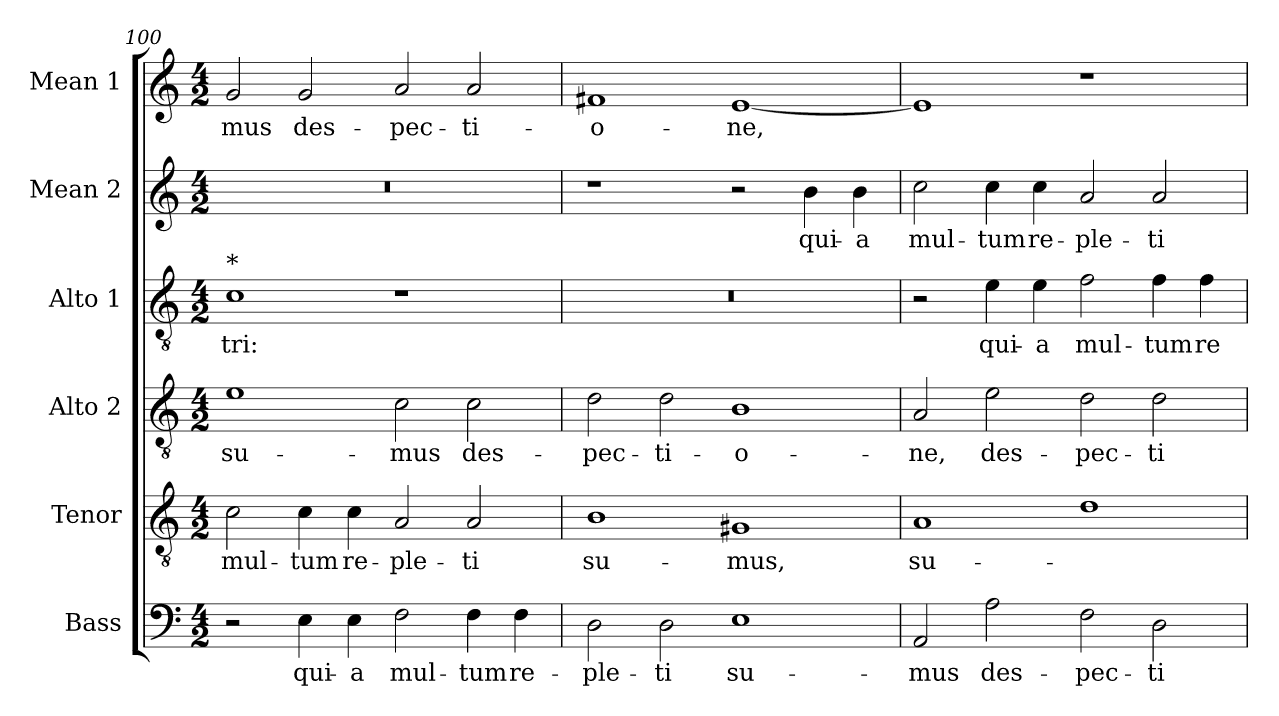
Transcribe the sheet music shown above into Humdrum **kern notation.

**kern	**text	**kern	**text	**kern	**text	**kern	**text	**kern	**text	**kern	**text
*part6	*part6	*part5	*part5	*part4	*part4	*part3	*part3	*part2	*part2	*part1	*part1
*staff6	*staff6	*staff5	*staff5	*staff4	*staff4	*staff3	*staff3	*staff2	*staff2	*staff1	*staff1
*I"Bass	*	*I"Tenor	*	*I"Alto 2	*	*I"Alto 1	*	*I"Mean 2	*	*I"Mean 1	*
*I'B.	*	*I'T.	*	*I'A2.	*	*I'A1	*	*I'M2.	*	*I'M1.	*
*clefF4	*	*clefGv2	*	*clefGv2	*	*clefGv2	*	*clefG2	*	*clefG2	*
*	*	*ITrd7c12	*	*ITrd7c12	*	*ITrd7c12	*	*	*	*	*
*k[]	*	*k[]	*	*k[]	*	*k[]	*	*k[]	*	*k[]	*
*a:	*	*a:	*	*a:	*	*a:	*	*a:	*	*a:	*
*M4/2	*	*M4/2	*	*M4/2	*	*M4/2	*	*M4/2	*	*M4/2	*
=100	=100	=100	=100	=100	=100	=100	=100	=100	=100	=100	=100
!	!	!	!LO:LY:b:color=#000000	!	!	!	!	!	!	!	!
!	!	!	!	!	!LO:LY:b:color=#000000	!	!	!	!	!	!
!	!	!	!	!	!	!	!LO:LY:b:color=#000000	!LO:N:vis=1	!	!	!
!	!	!	!	!	!	!LO:TX:t=*	!	!	!	!	!
!	!	!	!	!	!	!	!	!	!	!	!LO:LY:b:color=#000000
2r	.	2Ci\	mul-	1Ei	su-	1Ci	-tri:	0r	.	2gi/	-mus
!	!LO:LY:b:color=#000000	!	!	!	!	!	!	!	!	!	!
!	!	!	!LO:LY:b:color=#000000	!	!	!	!	!	!	!	!
!	!	!	!	!	!	!	!	!	!	!	!LO:LY:b:color=#000000
4Ei\	qui-	4Ci\	-tum	.	.	.	.	.	.	2gi/	des-
!	!LO:LY:b:color=#000000	!	!	!	!	!	!	!	!	!	!
!	!	!	!LO:LY:b:color=#000000	!	!	!	!	!	!	!	!
4Ei\	-a	4Ci\	re-	.	.	.	.	.	.	.	.
!	!LO:LY:b:color=#000000	!	!	!	!	!	!	!	!	!	!
!	!	!	!LO:LY:b:color=#000000	!	!	!	!	!	!	!	!
!	!	!	!	!	!LO:LY:b:color=#000000	!	!	!	!	!	!
!	!	!	!	!	!	!	!	!	!	!	!LO:LY:b:color=#000000
2Fi\	mul-	2AAi/	-ple-	2Ci\	-mus	1r	.	.	.	2ai/	-pec-
!	!LO:LY:b:color=#000000	!	!	!	!	!	!	!	!	!	!
!	!	!	!LO:LY:b:color=#000000	!	!	!	!	!	!	!	!
!	!	!	!	!	!LO:LY:b:color=#000000	!	!	!	!	!	!
!	!	!	!	!	!	!	!	!	!	!	!LO:LY:b:color=#000000
4Fi\	-tum	2AAi/	-ti	2Ci\	des-	.	.	.	.	2ai/	-ti-
!	!LO:LY:b:color=#000000	!	!	!	!	!	!	!	!	!	!
4Fi\	re-	.	.	.	.	.	.	.	.	.	.
=101	=101	=101	=101	=101	=101	=101	=101	=101	=101	=101	=101
!	!LO:LY:b:color=#000000	!	!	!	!	!	!	!	!	!	!
!	!	!	!LO:LY:b:color=#000000	!	!	!	!	!	!	!	!
!	!	!	!	!	!LO:LY:b:color=#000000	!LO:N:vis=1	!	!	!	!	!
!	!	!	!	!	!	!	!	!	!	!	!LO:LY:b:color=#000000
2Di\	-ple-	1BBi	su-	2Di\	-pec-	0r	.	1r	.	1f#Xi	-o-
!	!LO:LY:b:color=#000000	!	!	!	!	!	!	!	!	!	!
!	!	!	!	!	!LO:LY:b:color=#000000	!	!	!	!	!	!
2Di\	-ti	.	.	2Di\	-ti-	.	.	.	.	.	.
!	!LO:LY:b:color=#000000	!	!	!	!	!	!	!	!	!	!
!	!	!	!LO:LY:b:color=#000000	!	!	!	!	!	!	!	!
!	!	!	!	!	!LO:LY:b:color=#000000	!	!	!	!	!	!
!	!	!	!	!	!	!	!	!	!	!	!LO:LY:b:color=#000000
1Ei	su-	1GG#Xi	-mus,	1BBi	-o-	.	.	2r	.	[<1ei	-ne,
!	!	!	!	!	!	!	!	!	!LO:LY:b:color=#000000	!	!
.	.	.	.	.	.	.	.	4bi\	qui-	.	.
!	!	!	!	!	!	!	!	!	!LO:LY:b:color=#000000	!	!
.	.	.	.	.	.	.	.	4bi\	-a	.	.
!!LO:LB:g=z
=102	=102	=102	=102	=102	=102	=102	=102	=102	=102	=102	=102
!	!LO:LY:b:color=#000000	!	!	!	!	!	!	!	!	!	!
!	!	!	!LO:LY:b:color=#000000	!	!	!	!	!	!	!	!
!	!	!	!	!	!LO:LY:b:color=#000000	!	!	!	!	!	!
!	!	!	!	!	!	!	!	!	!LO:LY:b:color=#000000	!	!
2AAi/	-mus	1AAi	su-	2AAi/	-ne,	2r	.	2cci\	mul-	1ei]	.
!	!LO:LY:b:color=#000000	!	!	!	!	!	!	!	!	!	!
!	!	!	!	!	!LO:LY:b:color=#000000	!	!	!	!	!	!
!	!	!	!	!	!	!	!LO:LY:b:color=#000000	!	!	!	!
!	!	!	!	!	!	!	!	!	!LO:LY:b:color=#000000	!	!
2Ai\	des-	.	.	2Ei\	des-	4Ei\	qui-	4cci\	-tum	.	.
!	!	!	!	!	!	!	!LO:LY:b:color=#000000	!	!	!	!
!	!	!	!	!	!	!	!	!	!LO:LY:b:color=#000000	!	!
.	.	.	.	.	.	4Ei\	-a	4cci\	re-	.	.
!	!LO:LY:b:color=#000000	!	!	!	!	!	!	!	!	!	!
!	!	!	!	!	!LO:LY:b:color=#000000	!	!	!	!	!	!
!	!	!	!	!	!	!	!LO:LY:b:color=#000000	!	!	!	!
!	!	!	!	!	!	!	!	!	!LO:LY:b:color=#000000	!	!
2Fi\	-pec-	1Di	.	2Di\	-pec-	2Fi\	mul-	2ai/	-ple-	1r	.
!	!LO:LY:b:color=#000000	!	!	!	!	!	!	!	!	!	!
!	!	!	!	!	!LO:LY:b:color=#000000	!	!	!	!	!	!
!	!	!	!	!	!	!	!LO:LY:b:color=#000000	!	!	!	!
!	!	!	!	!	!	!	!	!	!LO:LY:b:color=#000000	!	!
2Di\	-ti-	.	.	2Di\	-ti-	4Fi\	-tum	2ai/	-ti	.	.
!	!	!	!	!	!	!	!LO:LY:b:color=#000000	!	!	!	!
.	.	.	.	.	.	4Fi\	re-	.	.	.	.
=	=	=	=	=	=	=	=	=	=	=	=
*-	*-	*-	*-	*-	*-	*-	*-	*-	*-	*-	*-
